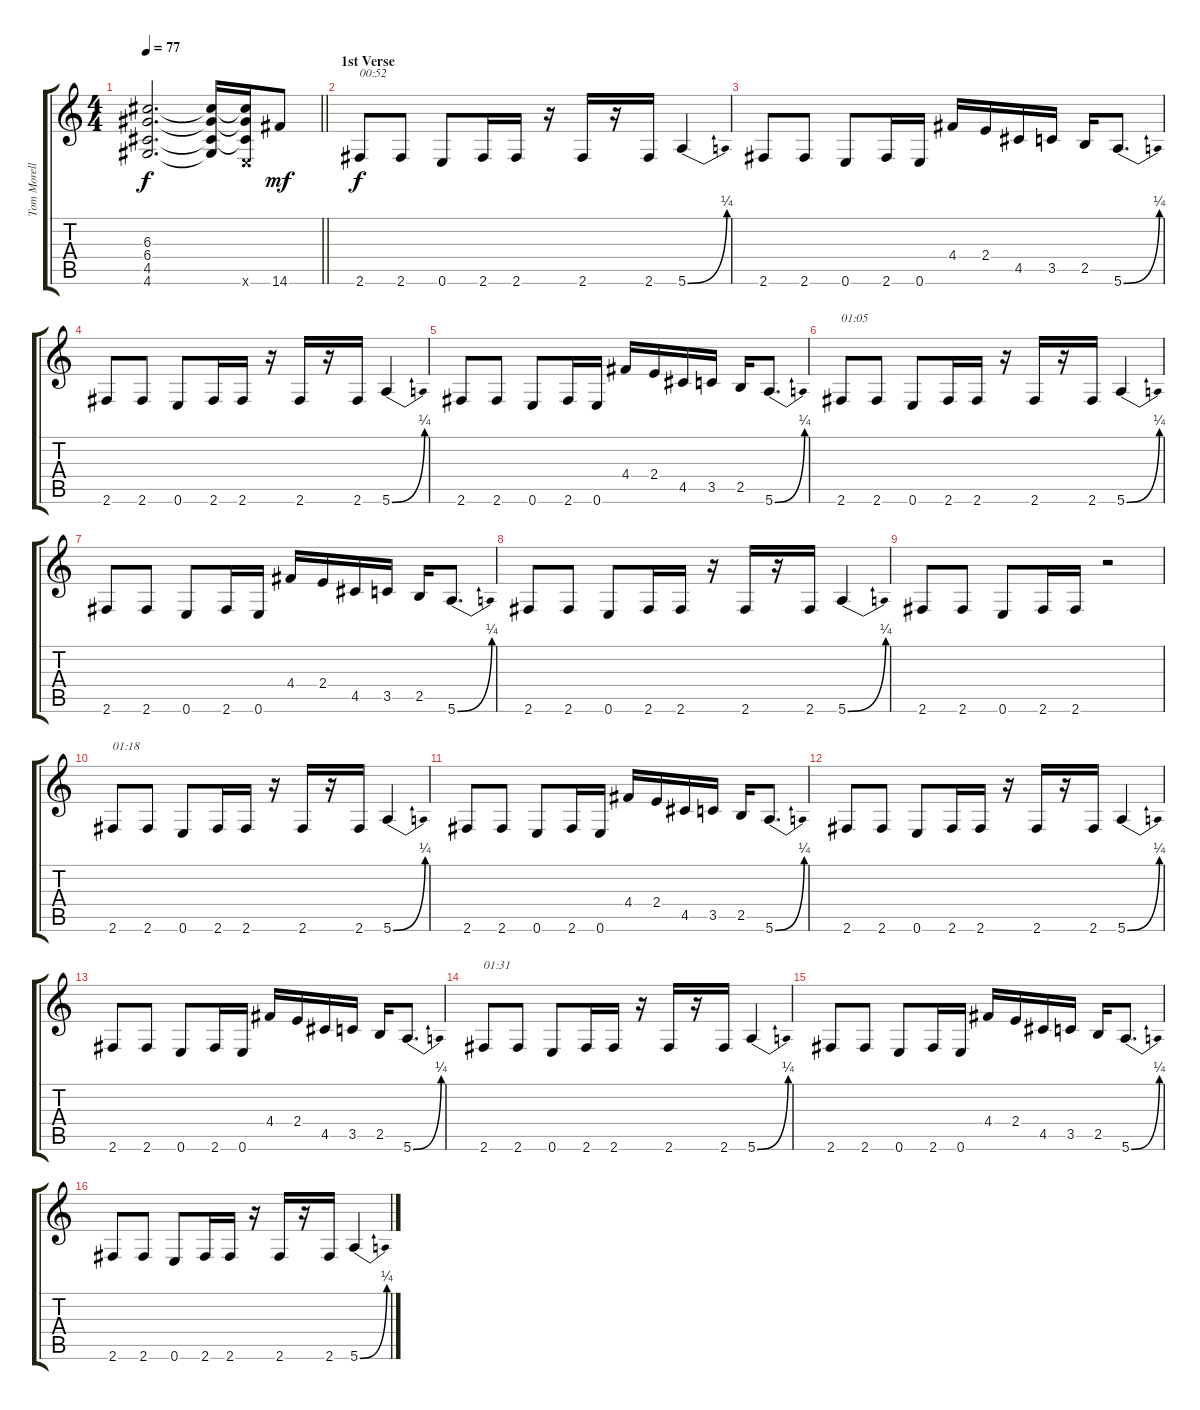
\track ("Tom Morello / Guitar" "Tom Morell") {instrument distortionguitar}
\staff {score tabs}
\tuning (E4 B3 G3 D3 A2 E2) {hide}
\ts (4 4)
\tempo 77
\clef g2
\barLineRight lightlight
\ks c
(6.3{t} 6.4{t} 4.5{t} 4.6{t}).2{d dy f} (6.3{t} 6.4{t} 4.5{t} 4.6{t}).16 (6.3{t} 6.4{t} 4.5{t} 0.6{x}).16 14.6.8{dy mf} |
\section ("" "1st Verse")
2.6.8{txt "00:52" dy f} 2.6.8 0.6.8 2.6.16 2.6.16 r.16 2.6.16 r.16 2.6.16 5.6{be (bend 0 0 60 1)}.4 |
2.6.8 2.6.8 0.6.8 2.6.16 0.6.16 4.4.16 2.4.16 4.5.16 3.5.16 2.5.16 5.6{be (bend 0 0 60 1)}.8{d} |
2.6.8 2.6.8 0.6.8 2.6.16 2.6.16 r.16 2.6.16 r.16 2.6.16 5.6{be (bend 0 0 60 1)}.4 |
2.6.8 2.6.8 0.6.8 2.6.16 0.6.16 4.4.16 2.4.16 4.5.16 3.5.16 2.5.16 5.6{be (bend 0 0 60 1)}.8{d} |
2.6.8{txt "01:05"} 2.6.8 0.6.8 2.6.16 2.6.16 r.16 2.6.16 r.16 2.6.16 5.6{be (bend 0 0 60 1)}.4 |
2.6.8 2.6.8 0.6.8 2.6.16 0.6.16 4.4.16 2.4.16 4.5.16 3.5.16 2.5.16 5.6{be (bend 0 0 60 1)}.8{d} |
2.6.8 2.6.8 0.6.8 2.6.16 2.6.16 r.16 2.6.16 r.16 2.6.16 5.6{be (bend 0 0 60 1)}.4 |
2.6.8 2.6.8 0.6.8 2.6.16 2.6.16 r.2 |
2.6.8{txt "01:18"} 2.6.8 0.6.8 2.6.16 2.6.16 r.16 2.6.16 r.16 2.6.16 5.6{be (bend 0 0 60 1)}.4 |
2.6.8 2.6.8 0.6.8 2.6.16 0.6.16 4.4.16 2.4.16 4.5.16 3.5.16 2.5.16 5.6{be (bend 0 0 60 1)}.8{d} |
2.6.8 2.6.8 0.6.8 2.6.16 2.6.16 r.16 2.6.16 r.16 2.6.16 5.6{be (bend 0 0 60 1)}.4 |
2.6.8 2.6.8 0.6.8 2.6.16 0.6.16 4.4.16 2.4.16 4.5.16 3.5.16 2.5.16 5.6{be (bend 0 0 60 1)}.8{d} |
2.6.8{txt "01:31"} 2.6.8 0.6.8 2.6.16 2.6.16 r.16 2.6.16 r.16 2.6.16 5.6{be (bend 0 0 60 1)}.4 |
2.6.8 2.6.8 0.6.8 2.6.16 0.6.16 4.4.16 2.4.16 4.5.16 3.5.16 2.5.16 5.6{be (bend 0 0 60 1)}.8{d} |
2.6.8 2.6.8 0.6.8 2.6.16 2.6.16 r.16 2.6.16 r.16 2.6.16 5.6{be (bend 0 0 60 1)}.4
